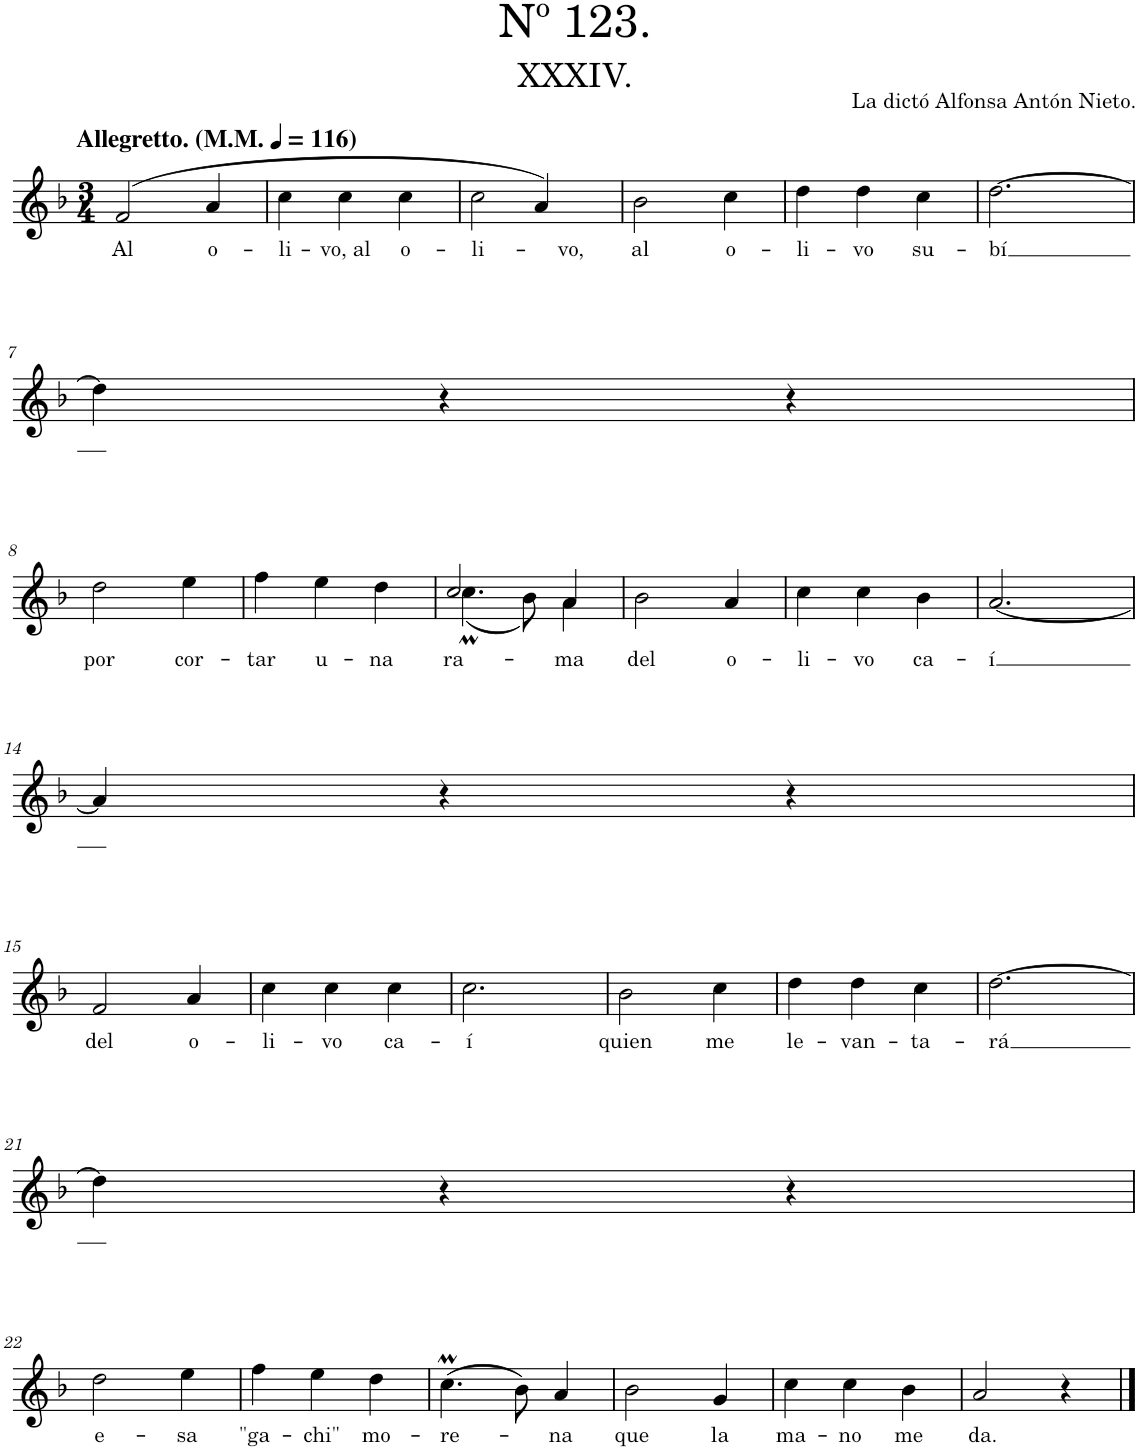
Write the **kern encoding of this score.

**kern	**text
*part1	*part1
*staff1	*staff1
*I"Piano	*
*I'Pno.	*
*clefG2	*
*k[b-]	*
*M3/4	*
*MM116	*
=1	=1
!LO:TX:a:B:t=Allegretto. (M.M.	!
!LO:TX:a:B:t=)	!
!	!LO:LY:b
(2f/	Al
!	!LO:LY:b
4a/	o-
=2	=2
!	!LO:LY:b
4cc\	-li-
!	!LO:LY:b
4cc\	-vo, al
!	!LO:LY:b
4cc\	o-
=3	=3
!	!LO:LY:b
2cc\	-li-
!	!LO:LY:b
4a/)	-vo,
=4	=4
!	!LO:LY:b
2b-\	al
!	!LO:LY:b
4cc\	o-
=5	=5
!	!LO:LY:b
4dd\	-li-
!	!LO:LY:b
4dd\	-vo
!	!LO:LY:b
4cc\	su-
=6	=6
!	!LO:LY:b
[2.dd\	-bí
!!LO:LB:g=z
=7	=7
4dd\]	.
4r	.
4r	.
!!LO:LB:g=z
=8	=8
!	!LO:LY:b
2dd\	por
!	!LO:LY:b
4ee\	cor-
=9	=9
!	!LO:LY:b
4ff\	-tar
!	!LO:LY:b
4ee\	u-
!	!LO:LY:b
4dd\	-na
=10	=10
!	!LO:LY:b
*^	*
2cc/	(4.ccM\	ra-
.	8b-\)	.
!	!	!LO:LY:b
4a/	4a\	-ma
=11	=11	=11
!	!	!LO:LY:b
*v	*v	*
2b-\	del
!	!LO:LY:b
4a/	o-
=12	=12
!	!LO:LY:b
4cc\	-li-
!	!LO:LY:b
4cc\	-vo
!	!LO:LY:b
4b-\	ca-
=13	=13
!	!LO:LY:b
[2.a/	-í
!!LO:LB:g=z
=14	=14
4a/]	.
4r	.
4r	.
!!LO:LB:g=z
=15	=15
!	!LO:LY:b
2f/	del
!	!LO:LY:b
4a/	o-
=16	=16
!	!LO:LY:b
4cc\	-li-
!	!LO:LY:b
4cc\	-vo
!	!LO:LY:b
4cc\	ca-
=17	=17
!	!LO:LY:b
2.cc\	-í
=18	=18
!	!LO:LY:b
2b-\	quien
!	!LO:LY:b
4cc\	me
=19	=19
!	!LO:LY:b
4dd\	le-
!	!LO:LY:b
4dd\	-van-
!	!LO:LY:b
4cc\	-ta-
=20	=20
!	!LO:LY:b
[2.dd\	-rá
!!LO:LB:g=z
=21	=21
4dd\]	.
4r	.
4r	.
!!LO:LB:g=z
=22	=22
!	!LO:LY:b
2dd\	e-
!	!LO:LY:b
4ee\	-sa
=23	=23
!	!LO:LY:b
4ff\	"ga-
!	!LO:LY:b
4ee\	-chi"
!	!LO:LY:b
4dd\	mo-
=24	=24
!	!LO:LY:b
(4.ccM\	-re-
8b-\)	.
!	!LO:LY:b
4a/	-na
=25	=25
!	!LO:LY:b
2b-\	que
!	!LO:LY:b
4g/	la
=26	=26
!	!LO:LY:b
4cc\	ma-
!	!LO:LY:b
4cc\	-no
!	!LO:LY:b
4b-\	me
=27	=27
!	!LO:LY:b
2a/	da.
4r	.
==	==
*-	*-
